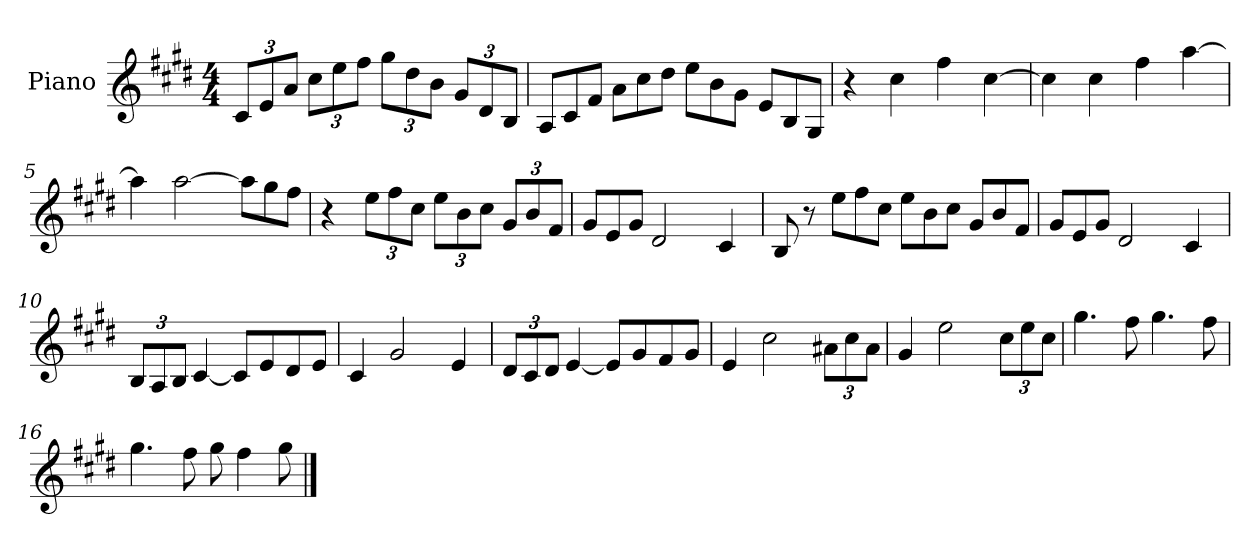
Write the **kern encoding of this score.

**kern
*part1
*staff1
*I"Piano
*I'Pno
*clefG2
*k[f#c#g#d#]
*M4/4
*Xbrackettup
=1
12c#/L
12e/
12a/J
12cc#\L
12ee\
12ff#\J
12gg#\L
12dd#\
12b\J
12g#/L
12d#/
12B/J
=2
*Xtuplet
12A/L
12c#/
12f#/J
12a\L
12cc#\
12dd#\J
12ee\L
12b\
12g#\J
12e/L
12B/
12G#/J
=3
4r
4cc#\
4ff#\
[4cc#\
=4
4cc#\]
4cc#\
4ff#\
[4aa\
=5
4aa\]
[2aa\
12aa\L]
12gg#\
12ff#\J
!!LO:LB:g=z
=6
4r
*tuplet
12ee\L
12ff#\
12cc#\J
12ee\L
12b\
12cc#\J
12g#/L
12b/
12f#/J
=7
*Xtuplet
12g#/L
12e/
12g#/J
2d#/
4c#/
=8
8B/
8r
12ee\L
12ff#\
12cc#\J
12ee\L
12b\
12cc#\J
12g#/L
12b/
12f#/J
=9
12g#/L
12e/
12g#/J
2d#/
4c#/
!!LO:LB:g=z
=10
*tuplet
12B/L
12A/
12B/J
[4c#/
8c#/L]
8e/
8d#/
8e/J
=11
4c#/
2g#/
4e/
=12
12d#/L
12c#/
12d#/J
[4e/
8e/L]
8g#/
8f#/
8g#/J
=13
4e/
2cc#\
12a#X\L
12cc#\
12a#\J
!!LO:LB:g=z
=14
4g#/
2ee\
12cc#\L
12ee\
12cc#\J
=15
4.gg#\
8ff#\
4.gg#\
8ff#\
=16
4.gg#\
8ff#\
8gg#\
4ff#\
8gg#\
==
*-
